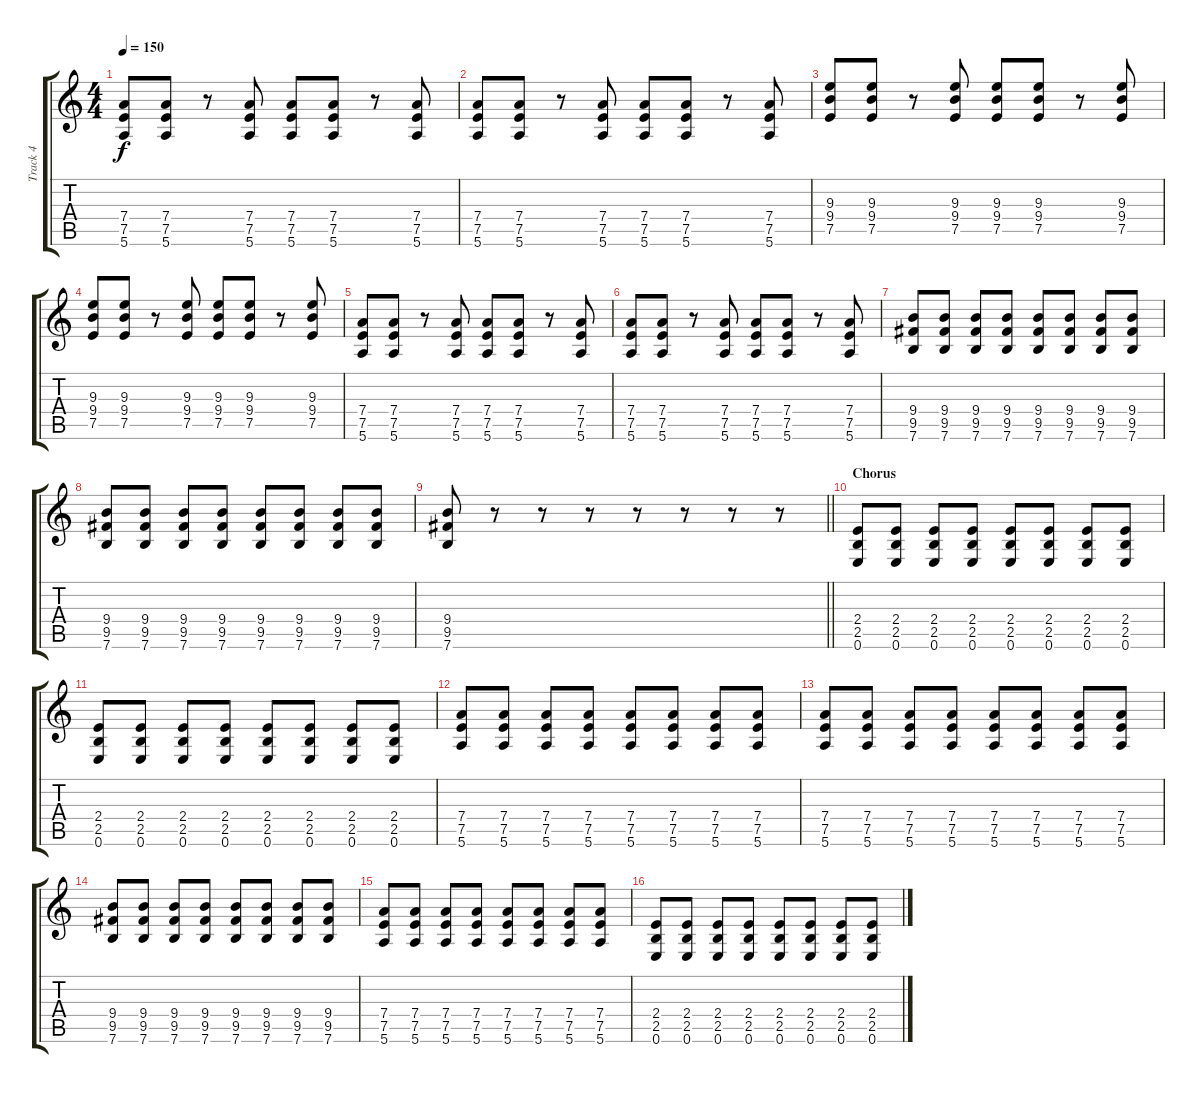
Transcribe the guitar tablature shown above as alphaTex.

\track ("Track 4" "Track 4") {instrument acousticguitarsteel}
\staff {score tabs}
\tuning (E4 B3 G3 D3 A2 E2) {hide}
\ts (4 4)
\tempo 150
\clef g2
\ks c
(7.4 7.5 5.6).8{dy f} (7.4 7.5 5.6).8 r.8 (7.4 7.5 5.6).8 (7.4 7.5 5.6).8 (7.4 7.5 5.6).8 r.8 (7.4 7.5 5.6).8 |
(7.4 7.5 5.6).8 (7.4 7.5 5.6).8 r.8 (7.4 7.5 5.6).8 (7.4 7.5 5.6).8 (7.4 7.5 5.6).8 r.8 (7.4 7.5 5.6).8 |
(9.3 9.4 7.5).8 (9.3 9.4 7.5).8 r.8 (9.3 9.4 7.5).8 (9.3 9.4 7.5).8 (9.3 9.4 7.5).8 r.8 (9.3 9.4 7.5).8 |
(9.3 9.4 7.5).8 (9.3 9.4 7.5).8 r.8 (9.3 9.4 7.5).8 (9.3 9.4 7.5).8 (9.3 9.4 7.5).8 r.8 (9.3 9.4 7.5).8 |
(7.4 7.5 5.6).8 (7.4 7.5 5.6).8 r.8 (7.4 7.5 5.6).8 (7.4 7.5 5.6).8 (7.4 7.5 5.6).8 r.8 (7.4 7.5 5.6).8 |
(7.4 7.5 5.6).8 (7.4 7.5 5.6).8 r.8 (7.4 7.5 5.6).8 (7.4 7.5 5.6).8 (7.4 7.5 5.6).8 r.8 (7.4 7.5 5.6).8 |
(9.4 9.5 7.6).8 (9.4 9.5 7.6).8 (9.4 9.5 7.6).8 (9.4 9.5 7.6).8 (9.4 9.5 7.6).8 (9.4 9.5 7.6).8 (9.4 9.5 7.6).8 (9.4 9.5 7.6).8 |
(9.4 9.5 7.6).8 (9.4 9.5 7.6).8 (9.4 9.5 7.6).8 (9.4 9.5 7.6).8 (9.4 9.5 7.6).8 (9.4 9.5 7.6).8 (9.4 9.5 7.6).8 (9.4 9.5 7.6).8 |
\barLineRight lightlight
(9.4 9.5 7.6).8 r.8 r.8 r.8 r.8 r.8 r.8 r.8 |
\section ("" "Chorus")
(2.4 2.5 0.6).8 (2.4 2.5 0.6).8 (2.4 2.5 0.6).8 (2.4 2.5 0.6).8 (2.4 2.5 0.6).8 (2.4 2.5 0.6).8 (2.4 2.5 0.6).8 (2.4 2.5 0.6).8 |
(2.4 2.5 0.6).8 (2.4 2.5 0.6).8 (2.4 2.5 0.6).8 (2.4 2.5 0.6).8 (2.4 2.5 0.6).8 (2.4 2.5 0.6).8 (2.4 2.5 0.6).8 (2.4 2.5 0.6).8 |
(7.4 7.5 5.6).8 (7.4 7.5 5.6).8 (7.4 7.5 5.6).8 (7.4 7.5 5.6).8 (7.4 7.5 5.6).8 (7.4 7.5 5.6).8 (7.4 7.5 5.6).8 (7.4 7.5 5.6).8 |
(7.4 7.5 5.6).8 (7.4 7.5 5.6).8 (7.4 7.5 5.6).8 (7.4 7.5 5.6).8 (7.4 7.5 5.6).8 (7.4 7.5 5.6).8 (7.4 7.5 5.6).8 (7.4 7.5 5.6).8 |
(9.4 9.5 7.6).8 (9.4 9.5 7.6).8 (9.4 9.5 7.6).8 (9.4 9.5 7.6).8 (9.4 9.5 7.6).8 (9.4 9.5 7.6).8 (9.4 9.5 7.6).8 (9.4 9.5 7.6).8 |
(7.4 7.5 5.6).8 (7.4 7.5 5.6).8 (7.4 7.5 5.6).8 (7.4 7.5 5.6).8 (7.4 7.5 5.6).8 (7.4 7.5 5.6).8 (7.4 7.5 5.6).8 (7.4 7.5 5.6).8 |
(2.4 2.5 0.6).8 (2.4 2.5 0.6).8 (2.4 2.5 0.6).8 (2.4 2.5 0.6).8 (2.4 2.5 0.6).8 (2.4 2.5 0.6).8 (2.4 2.5 0.6).8 (2.4 2.5 0.6).8
